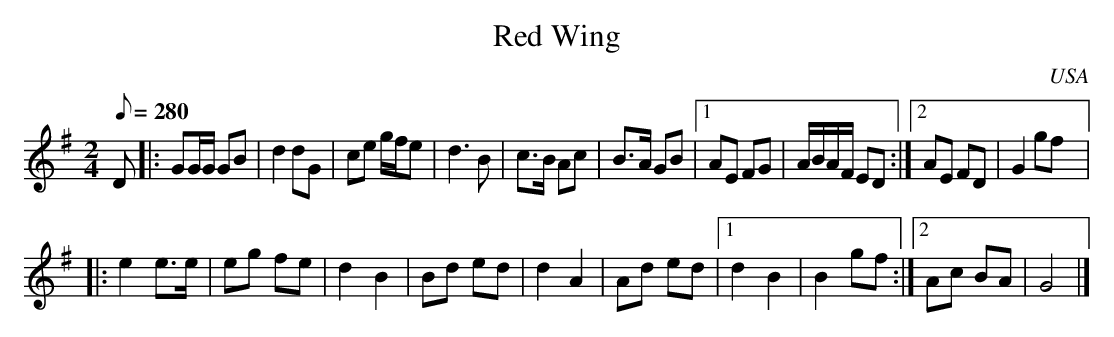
X:1
T:Red Wing
L:1/8
M:2/4
O:USA
O:England
Q:1/8=280
K:G
D|:\
GG/G/ GB  | d2 dG     |  ce g/f/e | d3       B | \
c3/2B/ Ac | B3/2A/ GB |1 AE FG    | A/B/A/F/ ED :|2 AE FD | G2 gf |:
e2 e3/2e/ | eg fe |  d2 B2 | Bd ed  | \
d2 A2     | Ad ed |1 d2 B2 | B2 gf :|2 Ac BA | G4 |]
